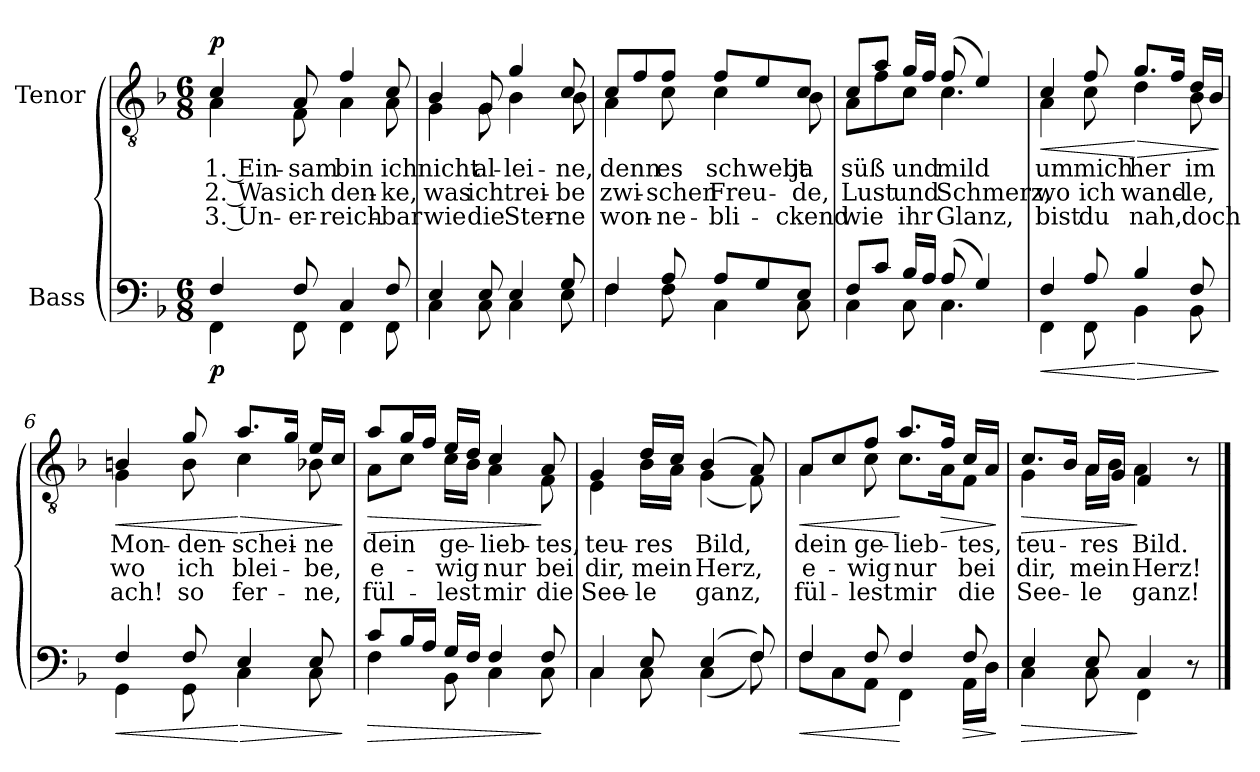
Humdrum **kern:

**kern	**dynam	**kern	**text	**text	**text	**dynam
*part2	*part2	*part1	*part1	*part1	*part1	*part1
*staff2	*staff2	*staff1	*staff1	*staff1	*staff1	*staff1
*I"Bass	*	*I"Tenor	*	*	*	*
*clefF4	*	*clefGv2	*	*	*	*
*k[b-]	*	*k[b-]	*	*	*	*
*M6/8	*	*M6/8	*	*	*	*
=1	=1	=1	=1	=1	=1	=1
*^	*	*	*	*	*	*
!	!	!	!LO:TX:a:B:t=Langsam	!	!	!	!
!	!	!LO:DY:b	!	!LO:LY:b	!LO:LY:b	!LO:LY:b	!LO:DY:b
*	*	*	*^	*	*	*	*
4F/	4FF\	p	4c/	4A\	1. Ein-	2. Was	3. Un-	p
!	!	!	!	!	!LO:LY:b	!LO:LY:b	!LO:LY:b	!
8F/	8FF\	.	8A/	8F\	-sam	ich	-er-	.
!	!	!	!	!	!LO:LY:b	!LO:LY:b	!LO:LY:b	!
4C/	4FF\	.	4f/	4A\	bin	den-	-reich-	.
!	!	!	!	!	!LO:LY:b	!LO:LY:b	!LO:LY:b	!
8F/	8FF\	.	8c/	8A\	ich	-ke,	-bar	.
=2	=2	=2	=2	=2	=2	=2	=2	=2
!	!	!	!	!	!LO:LY:b	!LO:LY:b	!LO:LY:b	!
4E/	4C\	.	4B-/	4G\	nicht	was	wie	.
!	!	!	!	!	!LO:LY:b	!LO:LY:b	!LO:LY:b	!
8E/	8C\	.	8G/	8G\	al-	ich	die	.
!	!	!	!	!	!LO:LY:b	!LO:LY:b	!LO:LY:b	!
4E/	4C\	.	4g/	4B-\	-lei-	trei-	Ster-	.
!	!	!	!	!	!LO:LY:b	!LO:LY:b	!LO:LY:b	!
8G/	8E\	.	8c/	8B-\	-ne,	-be	-ne	.
=3	=3	=3	=3	=3	=3	=3	=3	=3
!	!	!	!	!	!LO:LY:b	!LO:LY:b	!LO:LY:b	!
4F/	4F\	.	8c/L	4A\	denn	zwi-	won-	.
.	.	.	8f/	.	.	.	.	.
!	!	!	!	!	!LO:LY:b	!LO:LY:b	!LO:LY:b	!
8A/	8F\	.	8f/J	8c\	es	-schen	-ne-	.
!	!	!	!	!	!LO:LY:b	!LO:LY:b	!LO:LY:b	!
8A/L	4C\	.	8f/L	4c\	schwebt	Freu-	-bli-	.
8G/	.	.	8e/	.	.	.	.	.
!	!	!	!	!	!LO:LY:b	!LO:LY:b	!LO:LY:b	!
8E/J	8C\	.	8c/J	8B-\	ja	-de,	-ckend	.
!!LO:LB:g=z	!!
=4	=4	=4	=4	=4	=4	=4	=4	=4
!	!	!	!	!	!LO:LY:b	!LO:LY:b	!LO:LY:b	!
8F/L	4C\	.	8c/L	8A\L	süß	Lust	wie	.
8c/J	.	.	8a/J	8f\	.	.	.	.
!	!	!	!	!	!LO:LY:b	!LO:LY:b	!LO:LY:b	!
16B-/LL	8C\	.	16g/LL	8c\J	und	und	ihr	.
16A/JJ	.	.	16f/JJ	.	.	.	.	.
!	!	!	!	!	!LO:LY:b	!LO:LY:b	!LO:LY:b	!
(>8A/	4.C\	.	(>8f/	4.c\	mild	Schmerz,	Glanz,	.
4G/)	.	.	4e/)	.	.	.	.	.
=5	=5	=5	=5	=5	=5	=5	=5	=5
!	!	!LO:HP:b	!	!	!LO:LY:b	!LO:LY:b	!LO:LY:b	!LO:HP:b
4F/	4FF\	<	4c/	4A\	um	wo	bist	<
!	!	!	!	!	!LO:LY:b	!LO:LY:b	!LO:LY:b	!
8A/	8FF\	.	8f/	8c\	mich	ich	du	.
!	!	!LO:HP:n=1:b	!	!	!LO:LY:b	!LO:LY:b	!LO:LY:b	!LO:HP:n=1:b
4B-/	4BB-\	[ >	8.g/L	4d\	her	-wand-	nah,	[ >
.	.	.	16f/Jk	.	.	.	.	.
!	!	!	!	!	!LO:LY:b	!LO:LY:b	!LO:LY:b	!
8F/	8BB-\	.	16d/LL	8B-\	im	-le,	doch	.
.	.	.	16B-/JJ	.	.	.	.	.
*v	*v	*	*	*	*	*	*	*
*	*	*v	*v	*	*	*	*
.	]	.	.	.	.	]
=6	=6	=6	=6	=6	=6	=6
!	!LO:HP:b	!	!LO:LY:b	!LO:LY:b	!LO:LY:b	!LO:HP:b
*^	*	*^	*	*	*	*
4F/	4GG\	<	4Bn/	4G\	Mon-	wo	ach!	<
!	!	!	!	!	!LO:LY:b	!LO:LY:b	!LO:LY:b	!
8F/	8GG\	.	8g/	8B\	-den-	ich	so	.
!	!	!LO:HP:n=1:b	!	!	!LO:LY:b	!LO:LY:b	!LO:LY:b	!LO:HP:n=1:b
4E/	4C\	[ >	8.a/L	4c\	-schei-	blei-	fer-	[ >
.	.	.	16g/Jk	.	.	.	.	.
!	!	!	!	!	!LO:LY:b	!LO:LY:b	!LO:LY:b	!
8E/	8C\	.	16e/LL	8B-X\	-ne	-be,	-ne,	.
.	.	.	16c/JJ	.	.	.	.	.
*v	*v	*	*	*	*	*	*	*
*	*	*v	*v	*	*	*	*
.	]	.	.	.	.	]
=7	=7	=7	=7	=7	=7	=7
!	!LO:HP:b	!	!LO:LY:b	!LO:LY:b	!LO:LY:b	!LO:HP:b
*^	*	*^	*	*	*	*
8c/L	4F\	>	8a/L	8A\L	dein	e-	fül-	>
16B-/L	.	.	16g/L	8c\J	.	.	.	.
16A/JJ	.	.	16f/JJ	.	.	.	.	.
!	!	!	!	!	!LO:LY:b	!LO:LY:b	!LO:LY:b	!
16G/LL	8BB-\	.	16e/LL	16c\LL	ge-	-wig	-lest	.
16F/JJ	.	.	16d/JJ	16B-\JJ	.	.	.	.
!	!	!	!	!	!LO:LY:b	!LO:LY:b	!LO:LY:b	!
4F/	4C\	.	4c/	4A\	-lieb-	nur	mir	.
!	!	!	!	!	!LO:LY:b	!LO:LY:b	!LO:LY:b	!
8F/	8C\	]	8A/	8F\	-tes,	bei	die	]
!!LO:LB:g=z	!!
=8	=8	=8	=8	=8	=8	=8	=8	=8
!	!	!	!	!	!LO:LY:b	!LO:LY:b	!LO:LY:b	!
4C/	4C\	.	4G/	4E\	teu-	dir,	See-	.
!	!	!	!	!	!LO:LY:b	!LO:LY:b	!LO:LY:b	!
8E/	8C\	.	16d/LL	16B-\LL	-res	mein	-le	.
.	.	.	16c/JJ	16A\JJ	.	.	.	.
!	!	!	!	!	!LO:LY:b	!LO:LY:b	!LO:LY:b	!
(>4E/	(<4C\	.	(>4B-/	(<4G\	Bild,	Herz,	ganz,	.
8F/)	8F\)	.	8A/)	8F\)	.	.	.	.
=9	=9	=9	=9	=9	=9	=9	=9	=9
!	!	!LO:HP:b	!	!	!LO:LY:b	!LO:LY:b	!LO:LY:b	!LO:HP:b
4F/	8F\L	<	8A/L	4A\	dein	e-	fül-	<
.	8C\	.	8c/	.	.	.	.	.
!	!	!	!	!	!LO:LY:b	!LO:LY:b	!LO:LY:b	!
8F/	8AA\J	.	8f/J	8c\	ge-	-wig	-lest	.
!	!	!	!	!	!LO:LY:b	!LO:LY:b	!LO:LY:b	!
4F/	4FF\	[	8.a/L	8.c\L	-lieb-	nur	mir	[
!	!	!	!	!	!	!	!	!LO:HP:b
.	.	.	16f/Jk	16A\K	.	.	.	>
!	!	!LO:HP:b	!	!	!LO:LY:b	!LO:LY:b	!LO:LY:b	!
8F/	16AA\LL	>	16c/LL	8F\J	-tes,	bei	die	.
.	16D\JJ	.	16A/JJ	.	.	.	.	.
*v	*v	*	*	*	*	*	*	*
*	*	*v	*v	*	*	*	*
.	]	.	.	.	.	]
=10	=10	=10	=10	=10	=10	=10
!	!LO:HP:b	!	!LO:LY:b	!LO:LY:b	!LO:LY:b	!LO:HP:b
*^	*	*^	*	*	*	*
4E/	4C\	>	8.c/L	4G\	teu-	dir,	See-	>
.	.	.	16B-/Jk	.	.	.	.	.
!	!	!	!	!	!LO:LY:b	!LO:LY:b	!LO:LY:b	!
8E/	8C\	.	16A/LL	16A\LL	-res	mein	-le	.
.	.	.	16G/JJ	16B-\JJ	.	.	.	.
!	!	!	!	!	!LO:LY:b	!LO:LY:b	!LO:LY:b	!
4C/	4FF\	]	4F/	4A\	Bild.	Herz!	ganz!	]
8r	8ryy	.	8r	8ryy	.	.	.	.
*v	*v	*	*	*	*	*	*	*
*	*	*v	*v	*	*	*	*
==	==	==	==	==	==	==
*-	*-	*-	*-	*-	*-	*-
